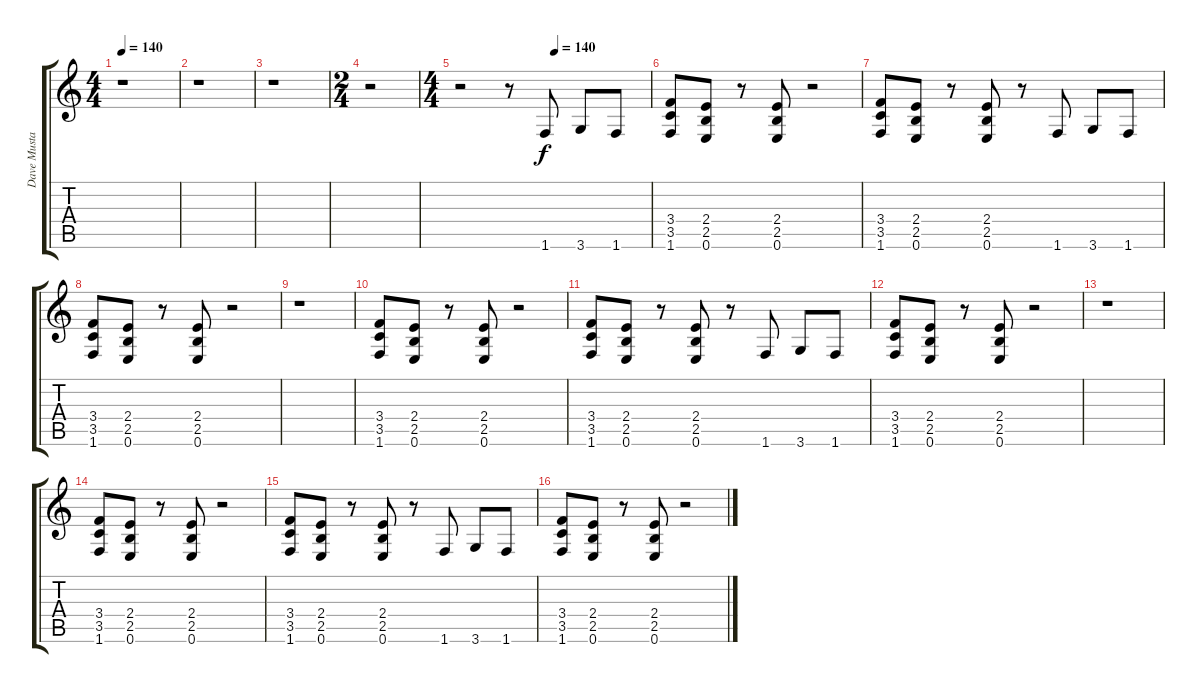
\track ("Dave Mustane (Overdriven Guitar)" "Dave Musta") {instrument distortionguitar}
\staff {score tabs}
\tuning (E4 B3 G3 D3 A2 E2) {hide}
\ts (4 4)
\tempo 140
\tempo 70
\tempo 140
\clef g2
\ks c
r.1{dy f instrument distortionguitar} |
r.1 |
r.1 |
\ts (2 4)
r.2 |
\ts (4 4)
\tempo (140 0.5)
r.2 r.8 1.6.8 3.6.8 1.6.8 |
(3.4 3.5 1.6).8 (2.4 2.5 0.6).8 r.8 (2.4 2.5 0.6).8 r.2 |
(3.4 3.5 1.6).8 (2.4 2.5 0.6).8 r.8 (2.4 2.5 0.6).8 r.8 1.6.8 3.6.8 1.6.8 |
(3.4 3.5 1.6).8 (2.4 2.5 0.6).8 r.8 (2.4 2.5 0.6).8 r.2 |
r.1 |
(3.4 3.5 1.6).8 (2.4 2.5 0.6).8 r.8 (2.4 2.5 0.6).8 r.2 |
(3.4 3.5 1.6).8 (2.4 2.5 0.6).8 r.8 (2.4 2.5 0.6).8 r.8 1.6.8 3.6.8 1.6.8 |
(3.4 3.5 1.6).8 (2.4 2.5 0.6).8 r.8 (2.4 2.5 0.6).8 r.2 |
r.1 |
(3.4 3.5 1.6).8 (2.4 2.5 0.6).8 r.8 (2.4 2.5 0.6).8 r.2 |
(3.4 3.5 1.6).8 (2.4 2.5 0.6).8 r.8 (2.4 2.5 0.6).8 r.8 1.6.8 3.6.8 1.6.8 |
(3.4 3.5 1.6).8 (2.4 2.5 0.6).8 r.8 (2.4 2.5 0.6).8 r.2
